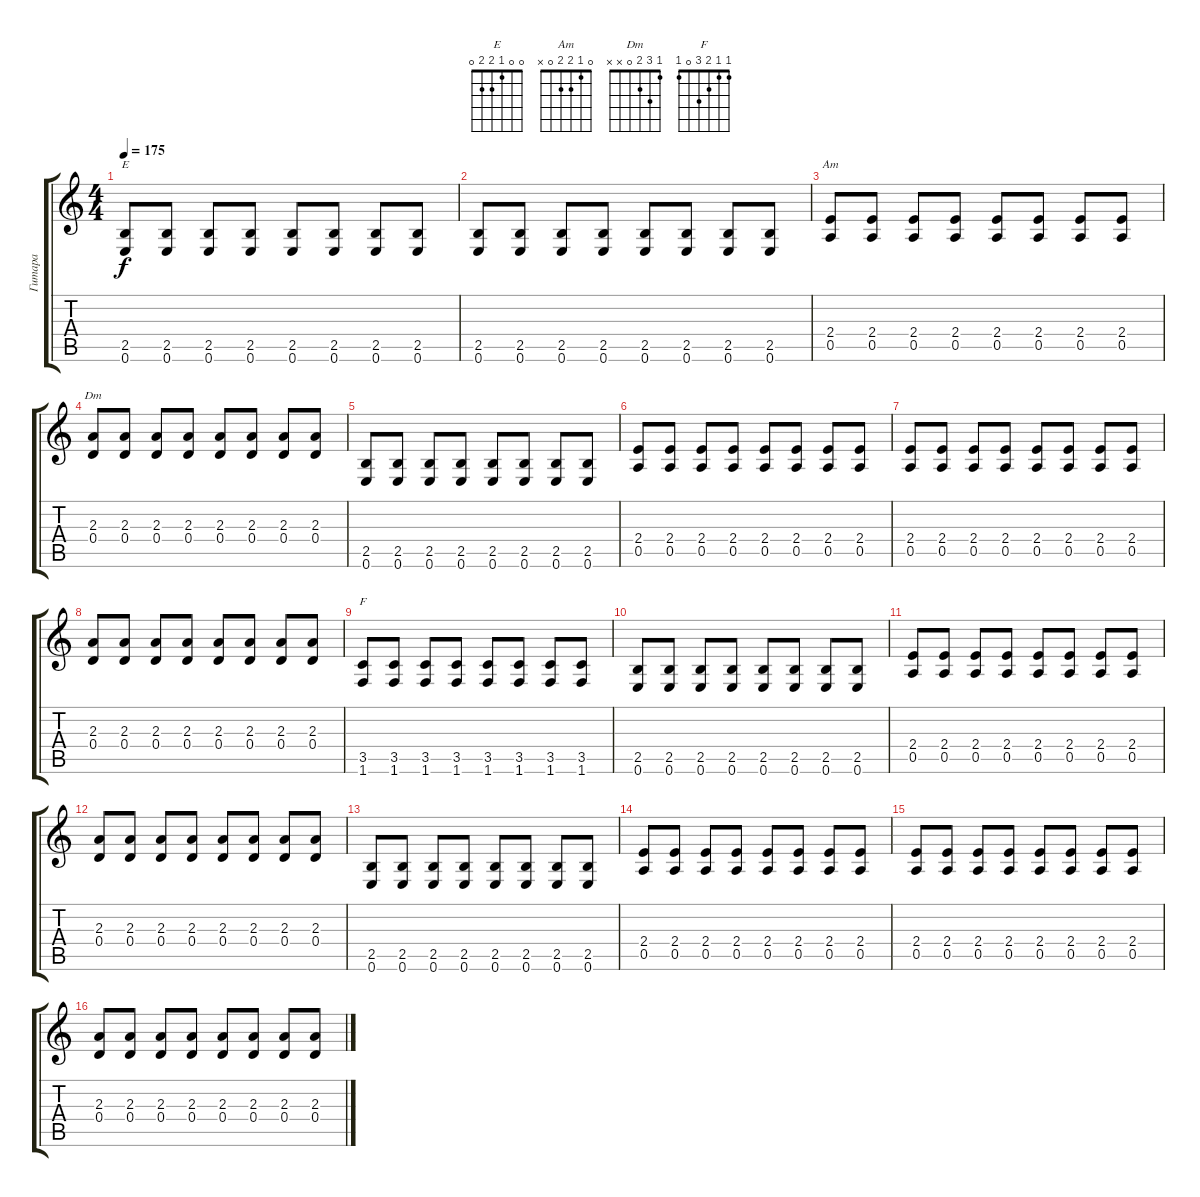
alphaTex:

\track ("Гитара" "Гитара") {instrument distortionguitar}
\staff {score tabs}
\tuning (E4 B3 G3 D3 A2 E2) {hide}
\chord ("E" 0 0 1 2 2 0)
\chord ("Am" 0 1 2 2 0 x)
\chord ("Dm" 1 3 2 0 x x)
\chord ("F" 1 1 2 3 0 1)
\ts (4 4)
\tempo 175
\clef g2
\ks c
(2.5 0.6).8{ch "E" dy f} (2.5 0.6).8 (2.5 0.6).8 (2.5 0.6).8 (2.5 0.6).8 (2.5 0.6).8 (2.5 0.6).8 (2.5 0.6).8 |
(2.5 0.6).8 (2.5 0.6).8 (2.5 0.6).8 (2.5 0.6).8 (2.5 0.6).8 (2.5 0.6).8 (2.5 0.6).8 (2.5 0.6).8 |
(2.4 0.5).8{ch "Am"} (2.4 0.5).8 (2.4 0.5).8 (2.4 0.5).8 (2.4 0.5).8 (2.4 0.5).8 (2.4 0.5).8 (2.4 0.5).8 |
(2.3 0.4).8{ch "Dm"} (2.3 0.4).8 (2.3 0.4).8 (2.3 0.4).8 (2.3 0.4).8 (2.3 0.4).8 (2.3 0.4).8 (2.3 0.4).8 |
(2.5 0.6).8 (2.5 0.6).8 (2.5 0.6).8 (2.5 0.6).8 (2.5 0.6).8 (2.5 0.6).8 (2.5 0.6).8 (2.5 0.6).8 |
(2.4 0.5).8 (2.4 0.5).8 (2.4 0.5).8 (2.4 0.5).8 (2.4 0.5).8 (2.4 0.5).8 (2.4 0.5).8 (2.4 0.5).8 |
(2.4 0.5).8 (2.4 0.5).8 (2.4 0.5).8 (2.4 0.5).8 (2.4 0.5).8 (2.4 0.5).8 (2.4 0.5).8 (2.4 0.5).8 |
(2.3 0.4).8 (2.3 0.4).8 (2.3 0.4).8 (2.3 0.4).8 (2.3 0.4).8 (2.3 0.4).8 (2.3 0.4).8 (2.3 0.4).8 |
(3.5 1.6).8{ch "F"} (3.5 1.6).8 (3.5 1.6).8 (3.5 1.6).8 (3.5 1.6).8 (3.5 1.6).8 (3.5 1.6).8 (3.5 1.6).8 |
(2.5 0.6).8 (2.5 0.6).8 (2.5 0.6).8 (2.5 0.6).8 (2.5 0.6).8 (2.5 0.6).8 (2.5 0.6).8 (2.5 0.6).8 |
(2.4 0.5).8 (2.4 0.5).8 (2.4 0.5).8 (2.4 0.5).8 (2.4 0.5).8 (2.4 0.5).8 (2.4 0.5).8 (2.4 0.5).8 |
(2.3 0.4).8 (2.3 0.4).8 (2.3 0.4).8 (2.3 0.4).8 (2.3 0.4).8 (2.3 0.4).8 (2.3 0.4).8 (2.3 0.4).8 |
(2.5 0.6).8 (2.5 0.6).8 (2.5 0.6).8 (2.5 0.6).8 (2.5 0.6).8 (2.5 0.6).8 (2.5 0.6).8 (2.5 0.6).8 |
(2.4 0.5).8 (2.4 0.5).8 (2.4 0.5).8 (2.4 0.5).8 (2.4 0.5).8 (2.4 0.5).8 (2.4 0.5).8 (2.4 0.5).8 |
(2.4 0.5).8 (2.4 0.5).8 (2.4 0.5).8 (2.4 0.5).8 (2.4 0.5).8 (2.4 0.5).8 (2.4 0.5).8 (2.4 0.5).8 |
(2.3 0.4).8 (2.3 0.4).8 (2.3 0.4).8 (2.3 0.4).8 (2.3 0.4).8 (2.3 0.4).8 (2.3 0.4).8 (2.3 0.4).8
